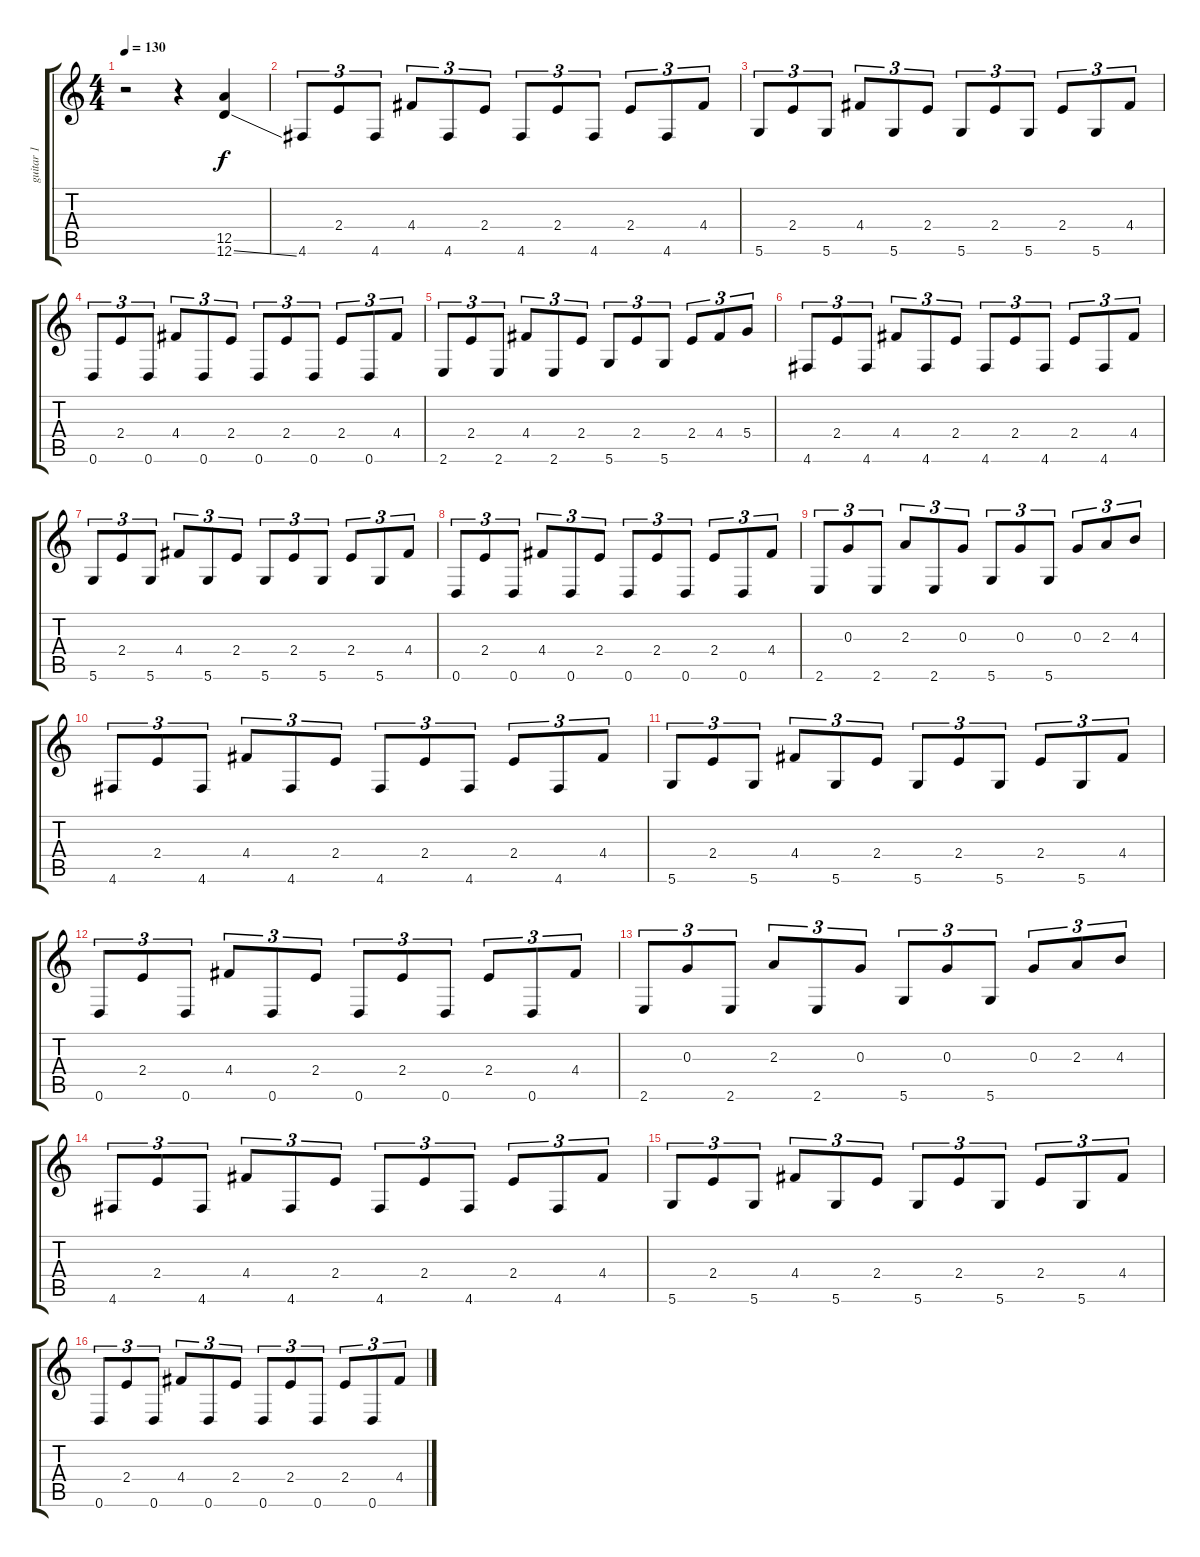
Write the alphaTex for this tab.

\track ("guitar 1" "guitar 1") {instrument overdrivenguitar}
\staff {score tabs}
\tuning (E4 B3 G3 D3 A2 D2) {hide}
\ts (4 4)
\tempo 130
\clef g2
\ks c
r.2{dy f instrument overdrivenguitar} r.4 (12.5 12.6{ss}).4 |
4.6.8{tu (3 2)} 2.4.8{tu (3 2)} 4.6.8{tu (3 2)} 4.4.8{tu (3 2)} 4.6.8{tu (3 2)} 2.4.8{tu (3 2)} 4.6.8{tu (3 2)} 2.4.8{tu (3 2)} 4.6.8{tu (3 2)} 2.4.8{tu (3 2)} 4.6.8{tu (3 2)} 4.4.8{tu (3 2)} |
5.6.8{tu (3 2)} 2.4.8{tu (3 2)} 5.6.8{tu (3 2)} 4.4.8{tu (3 2)} 5.6.8{tu (3 2)} 2.4.8{tu (3 2)} 5.6.8{tu (3 2)} 2.4.8{tu (3 2)} 5.6.8{tu (3 2)} 2.4.8{tu (3 2)} 5.6.8{tu (3 2)} 4.4.8{tu (3 2)} |
0.6.8{tu (3 2)} 2.4.8{tu (3 2)} 0.6.8{tu (3 2)} 4.4.8{tu (3 2)} 0.6.8{tu (3 2)} 2.4.8{tu (3 2)} 0.6.8{tu (3 2)} 2.4.8{tu (3 2)} 0.6.8{tu (3 2)} 2.4.8{tu (3 2)} 0.6.8{tu (3 2)} 4.4.8{tu (3 2)} |
2.6.8{tu (3 2)} 2.4.8{tu (3 2)} 2.6.8{tu (3 2)} 4.4.8{tu (3 2)} 2.6.8{tu (3 2)} 2.4.8{tu (3 2)} 5.6.8{tu (3 2)} 2.4.8{tu (3 2)} 5.6.8{tu (3 2)} 2.4.8{tu (3 2)} 4.4.8{tu (3 2)} 5.4.8{tu (3 2)} |
4.6.8{tu (3 2)} 2.4.8{tu (3 2)} 4.6.8{tu (3 2)} 4.4.8{tu (3 2)} 4.6.8{tu (3 2)} 2.4.8{tu (3 2)} 4.6.8{tu (3 2)} 2.4.8{tu (3 2)} 4.6.8{tu (3 2)} 2.4.8{tu (3 2)} 4.6.8{tu (3 2)} 4.4.8{tu (3 2)} |
5.6.8{tu (3 2)} 2.4.8{tu (3 2)} 5.6.8{tu (3 2)} 4.4.8{tu (3 2)} 5.6.8{tu (3 2)} 2.4.8{tu (3 2)} 5.6.8{tu (3 2)} 2.4.8{tu (3 2)} 5.6.8{tu (3 2)} 2.4.8{tu (3 2)} 5.6.8{tu (3 2)} 4.4.8{tu (3 2)} |
0.6.8{tu (3 2)} 2.4.8{tu (3 2)} 0.6.8{tu (3 2)} 4.4.8{tu (3 2)} 0.6.8{tu (3 2)} 2.4.8{tu (3 2)} 0.6.8{tu (3 2)} 2.4.8{tu (3 2)} 0.6.8{tu (3 2)} 2.4.8{tu (3 2)} 0.6.8{tu (3 2)} 4.4.8{tu (3 2)} |
2.6.8{tu (3 2) balance 16} 0.3.8{tu (3 2)} 2.6.8{tu (3 2)} 2.3.8{tu (3 2)} 2.6.8{tu (3 2)} 0.3.8{tu (3 2)} 5.6.8{tu (3 2)} 0.3.8{tu (3 2)} 5.6.8{tu (3 2)} 0.3.8{tu (3 2)} 2.3.8{tu (3 2)} 4.3.8{tu (3 2)} |
4.6.8{tu (3 2)} 2.4.8{tu (3 2)} 4.6.8{tu (3 2)} 4.4.8{tu (3 2)} 4.6.8{tu (3 2)} 2.4.8{tu (3 2)} 4.6.8{tu (3 2)} 2.4.8{tu (3 2)} 4.6.8{tu (3 2)} 2.4.8{tu (3 2)} 4.6.8{tu (3 2)} 4.4.8{tu (3 2)} |
5.6.8{tu (3 2)} 2.4.8{tu (3 2)} 5.6.8{tu (3 2)} 4.4.8{tu (3 2)} 5.6.8{tu (3 2)} 2.4.8{tu (3 2)} 5.6.8{tu (3 2)} 2.4.8{tu (3 2)} 5.6.8{tu (3 2)} 2.4.8{tu (3 2)} 5.6.8{tu (3 2)} 4.4.8{tu (3 2)} |
0.6.8{tu (3 2)} 2.4.8{tu (3 2)} 0.6.8{tu (3 2)} 4.4.8{tu (3 2)} 0.6.8{tu (3 2)} 2.4.8{tu (3 2)} 0.6.8{tu (3 2)} 2.4.8{tu (3 2)} 0.6.8{tu (3 2)} 2.4.8{tu (3 2)} 0.6.8{tu (3 2)} 4.4.8{tu (3 2)} |
2.6.8{tu (3 2)} 0.3.8{tu (3 2)} 2.6.8{tu (3 2)} 2.3.8{tu (3 2)} 2.6.8{tu (3 2)} 0.3.8{tu (3 2)} 5.6.8{tu (3 2)} 0.3.8{tu (3 2)} 5.6.8{tu (3 2)} 0.3.8{tu (3 2)} 2.3.8{tu (3 2)} 4.3.8{tu (3 2)} |
4.6.8{tu (3 2)} 2.4.8{tu (3 2)} 4.6.8{tu (3 2)} 4.4.8{tu (3 2)} 4.6.8{tu (3 2)} 2.4.8{tu (3 2)} 4.6.8{tu (3 2)} 2.4.8{tu (3 2)} 4.6.8{tu (3 2)} 2.4.8{tu (3 2)} 4.6.8{tu (3 2)} 4.4.8{tu (3 2)} |
5.6.8{tu (3 2)} 2.4.8{tu (3 2)} 5.6.8{tu (3 2)} 4.4.8{tu (3 2)} 5.6.8{tu (3 2)} 2.4.8{tu (3 2)} 5.6.8{tu (3 2)} 2.4.8{tu (3 2)} 5.6.8{tu (3 2)} 2.4.8{tu (3 2)} 5.6.8{tu (3 2)} 4.4.8{tu (3 2)} |
0.6.8{tu (3 2)} 2.4.8{tu (3 2)} 0.6.8{tu (3 2)} 4.4.8{tu (3 2)} 0.6.8{tu (3 2)} 2.4.8{tu (3 2)} 0.6.8{tu (3 2)} 2.4.8{tu (3 2)} 0.6.8{tu (3 2)} 2.4.8{tu (3 2)} 0.6.8{tu (3 2)} 4.4.8{tu (3 2)}
